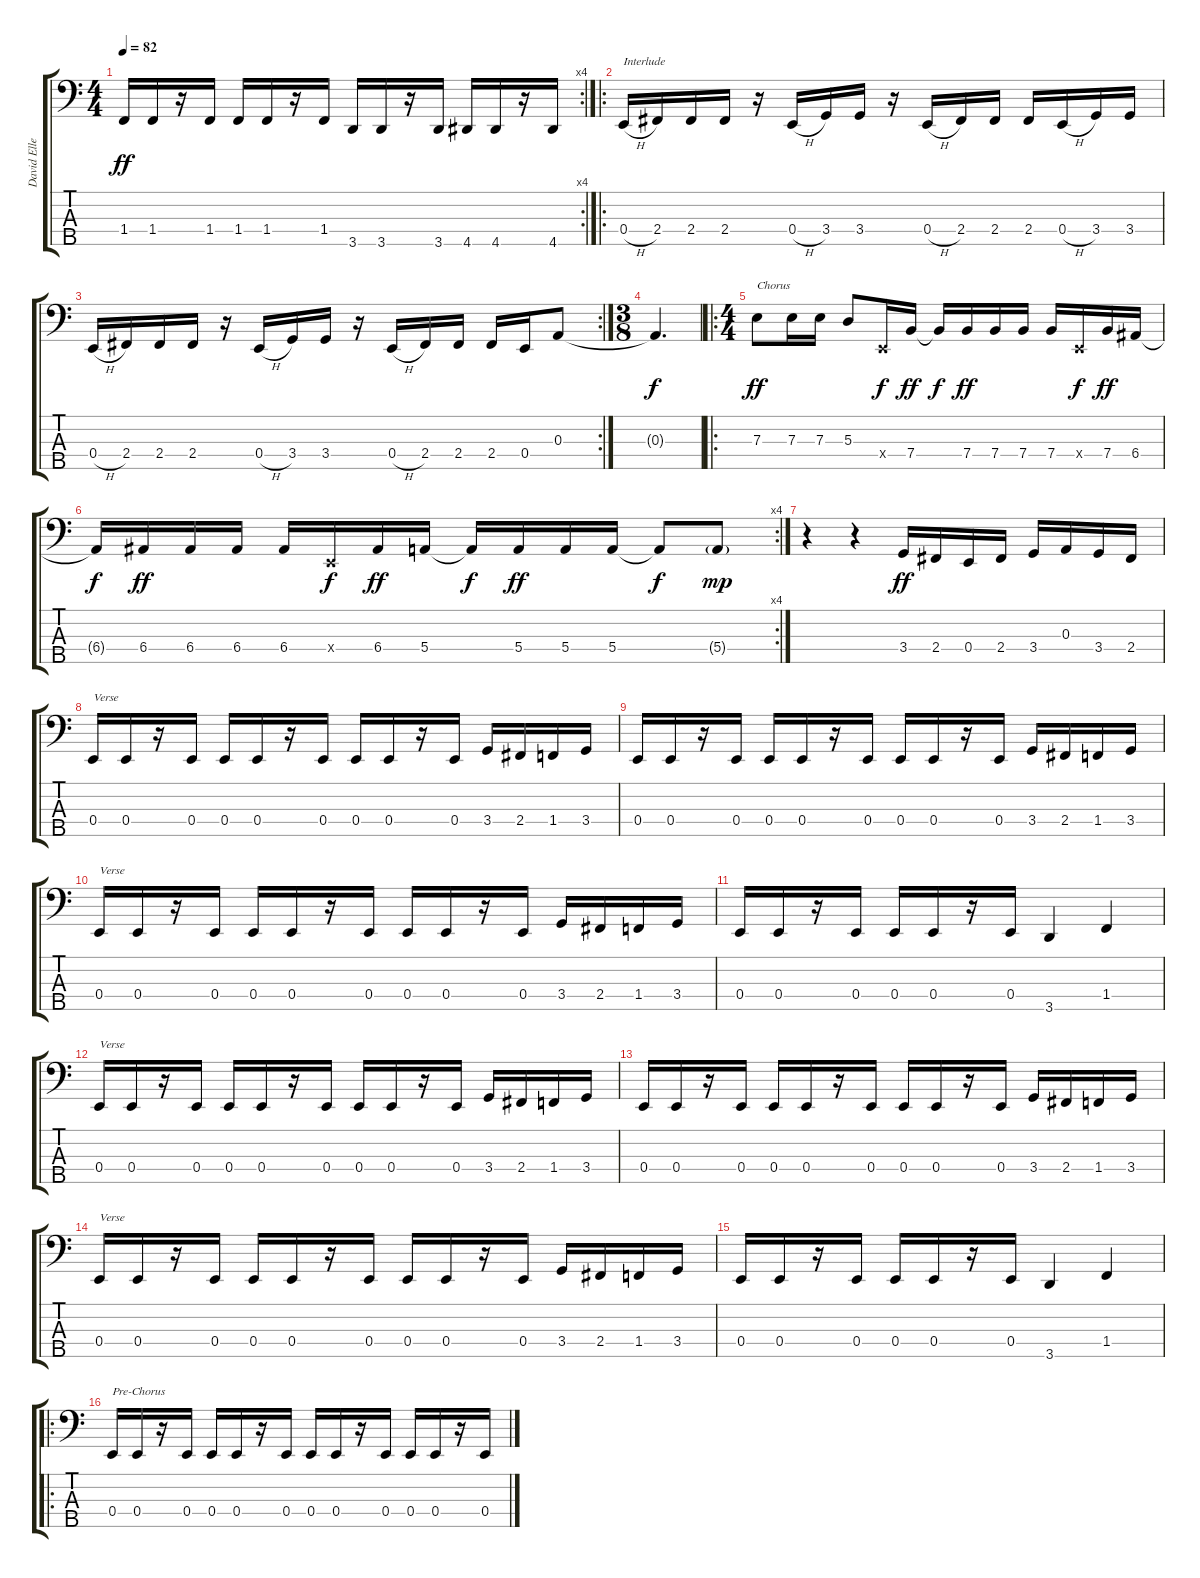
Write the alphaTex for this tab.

\track ("David Ellefson" "David Elle") {instrument electricbasspick}
\staff {score tabs}
\tuning (G2 D2 A1 E1 B0) {hide}
\rc 4
\ts (4 4)
\tempo 82
\clef f4
\ks c
1.4.16{dy ff} 1.4.16 r.16 1.4.16 1.4.16 1.4.16 r.16 1.4.16 3.5.16 3.5.16 r.16 3.5.16 4.5.16 4.5.16 r.16 4.5.16 |
\ro
0.4{h}.16{txt "Interlude"} 2.4.16 2.4.16 2.4.16 r.16 0.4{h}.16 3.4.16 3.4.16 r.16 0.4{h}.16 2.4.16 2.4.16 2.4.16 0.4{h}.16 3.4.16 3.4.16 |
\rc 2
0.4{h}.16 2.4.16 2.4.16 2.4.16 r.16 0.4{h}.16 3.4.16 3.4.16 r.16 0.4{h}.16 2.4.16 2.4.16 2.4.16 0.4.16 0.3.8 |
\ts (3 8)
0.3{t}.4{d dy f} |
\ro
\ts (4 4)
7.3.8{txt "Chorus" dy ff} 7.3.16 7.3.16 5.3.8 0.4{x}.16{dy f} 7.4.16{dy ff} 7.4{t}.16{dy f} 7.4.16{dy ff} 7.4.16 7.4.16 7.4.16 0.4{x}.16{dy f} 7.4.16{dy ff} 6.4.16 |
\rc 4
6.4{t}.16{dy f} 6.4.16{dy ff} 6.4.16 6.4.16 6.4.16 0.4{x}.16{dy f} 6.4.16{dy ff} 5.4.16 5.4{t}.16{dy f} 5.4.16{dy ff} 5.4.16 5.4.16 5.4{t}.8{dy f} 5.4{g}.8{dy mp} |
r.4 r.4 3.4.16{dy ff} 2.4.16 0.4.16 2.4.16 3.4.16 0.3.16 3.4.16 2.4.16 |
0.4.16{txt "Verse"} 0.4.16 r.16 0.4.16 0.4.16 0.4.16 r.16 0.4.16 0.4.16 0.4.16 r.16 0.4.16 3.4.16 2.4.16 1.4.16 3.4.16 |
0.4.16 0.4.16 r.16 0.4.16 0.4.16 0.4.16 r.16 0.4.16 0.4.16 0.4.16 r.16 0.4.16 3.4.16 2.4.16 1.4.16 3.4.16 |
0.4.16{txt "Verse"} 0.4.16 r.16 0.4.16 0.4.16 0.4.16 r.16 0.4.16 0.4.16 0.4.16 r.16 0.4.16 3.4.16 2.4.16 1.4.16 3.4.16 |
0.4.16 0.4.16 r.16 0.4.16 0.4.16 0.4.16 r.16 0.4.16 3.5.4 1.4.4 |
0.4.16{txt "Verse"} 0.4.16 r.16 0.4.16 0.4.16 0.4.16 r.16 0.4.16 0.4.16 0.4.16 r.16 0.4.16 3.4.16 2.4.16 1.4.16 3.4.16 |
0.4.16 0.4.16 r.16 0.4.16 0.4.16 0.4.16 r.16 0.4.16 0.4.16 0.4.16 r.16 0.4.16 3.4.16 2.4.16 1.4.16 3.4.16 |
0.4.16{txt "Verse"} 0.4.16 r.16 0.4.16 0.4.16 0.4.16 r.16 0.4.16 0.4.16 0.4.16 r.16 0.4.16 3.4.16 2.4.16 1.4.16 3.4.16 |
0.4.16 0.4.16 r.16 0.4.16 0.4.16 0.4.16 r.16 0.4.16 3.5.4 1.4.4 |
\ro
0.4.16{txt "Pre-Chorus"} 0.4.16 r.16 0.4.16 0.4.16 0.4.16 r.16 0.4.16 0.4.16 0.4.16 r.16 0.4.16 0.4.16 0.4.16 r.16 0.4.16
